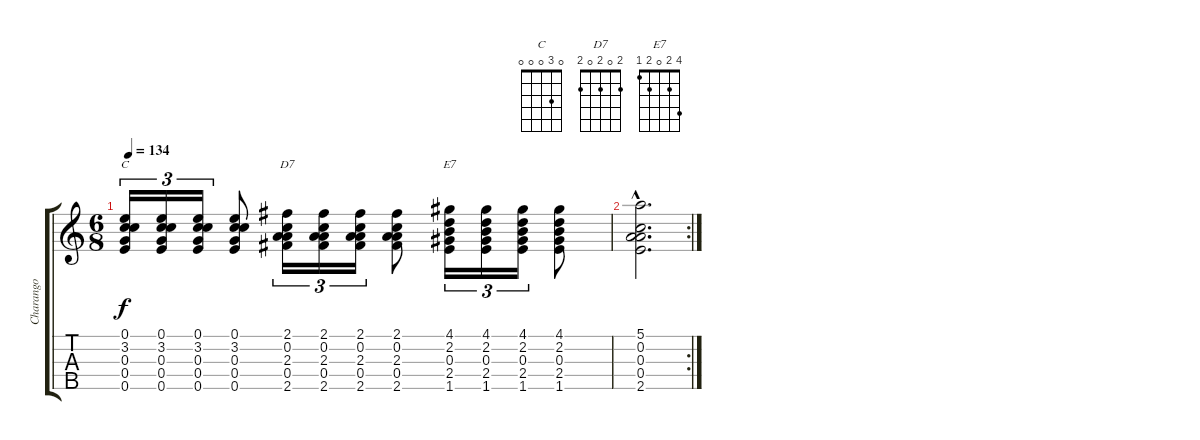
\track ("Charango" "Charango") {instrument banjo}
\staff {score tabs}
\tuning (E4 A3 E3 C4 G3) {hide}
\displaytranspose 12
\chord ("C" 0 3 0 0 0)
\chord ("D7" 2 0 2 0 2)
\chord ("E7" 4 2 0 2 1)
\ts (6 8)
\tempo 134
\clef g2
\ks c
(0.1 3.2 0.3 0.4 0.5).16{tu (3 2) ch "C" dy f} (0.1 3.2 0.3 0.4 0.5).16{tu (3 2)} (0.1 3.2 0.3 0.4 0.5).16{tu (3 2)} (0.1 3.2 0.3 0.4 0.5).8 (2.1 0.2 2.3 0.4 2.5).16{tu (3 2) ch "D7"} (2.1 0.2 2.3 0.4 2.5).16{tu (3 2)} (2.1 0.2 2.3 0.4 2.5).16{tu (3 2)} (2.1 0.2 2.3 0.4 2.5).8 (4.1 2.2 0.3 2.4 1.5).16{tu (3 2) ch "E7"} (4.1 2.2 0.3 2.4 1.5).16{tu (3 2)} (4.1 2.2 0.3 2.4 1.5).16{tu (3 2)} (4.1 2.2 0.3 2.4 1.5).8 |
\rc 2
(5.1{hac} 0.2{hac} 0.3{hac} 0.4{hac} 2.5{hac}).2{d}
